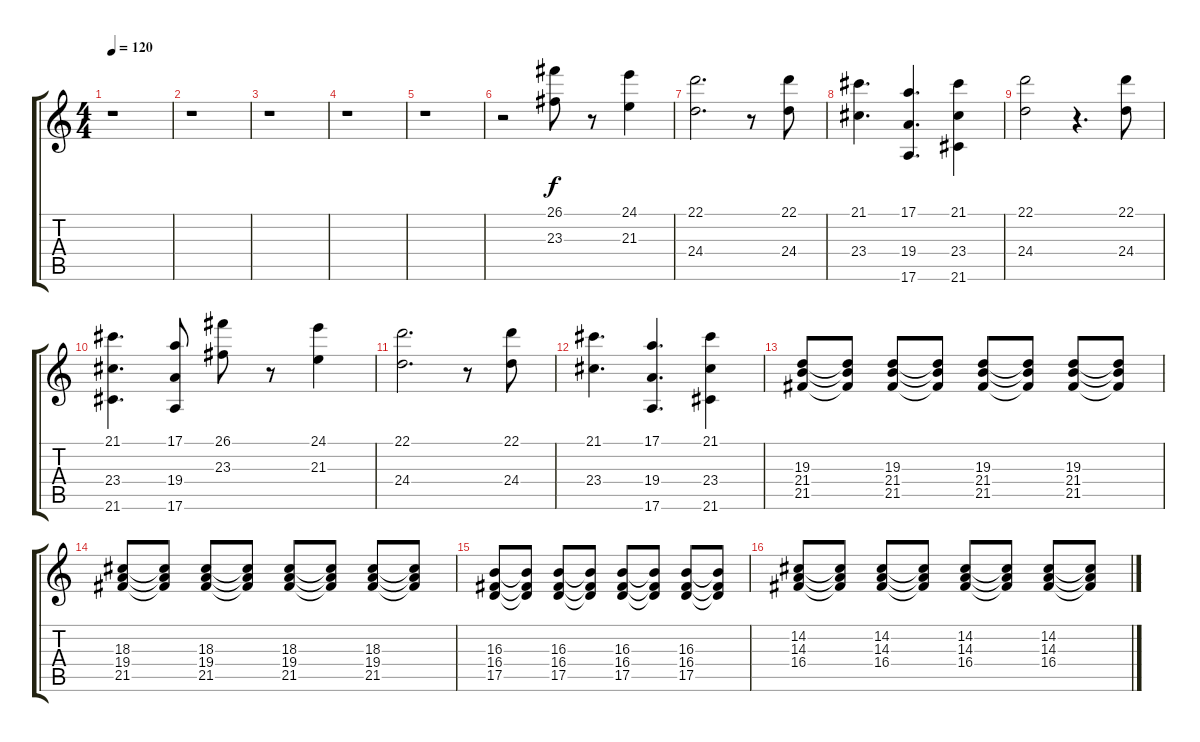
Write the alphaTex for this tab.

\track "" {instrument acousticgrandpiano}
\staff {score tabs}
\tuning (E4 B3 G3 D3 A2 E2) {hide}
\ts (4 4)
\tempo 120
\clef g2
\ks c
r.1{dy f} |
r.1 |
r.1 |
r.1 |
r.1 |
r.2 (26.1 23.3).8 r.8 (24.1 21.3).4 |
(22.1 24.4).2{d} r.8 (22.1 24.4).8 |
(21.1 23.4).4{d} (17.1 19.4 17.6).4{d} (21.1 23.4 21.6).4 |
(22.1 24.4).2 r.4{d} (22.1 24.4).8 |
(21.1 23.4 21.6).4{d} (17.1 19.4 17.6).8 (26.1 23.3).8 r.8 (24.1 21.3).4 |
(22.1 24.4).2{d} r.8 (22.1 24.4).8 |
(21.1 23.4).4{d} (17.1 19.4 17.6).4{d} (21.1 23.4 21.6).4 |
(19.3 21.4 21.5).8 (19.3{t} 21.4{t} 21.5{t}).8 (19.3 21.4 21.5).8 (19.3{t} 21.4{t} 21.5{t}).8 (19.3 21.4 21.5).8 (19.3{t} 21.4{t} 21.5{t}).8 (19.3 21.4 21.5).8 (19.3{t} 21.4{t} 21.5{t}).8 |
(18.3 19.4 21.5).8 (18.3{t} 19.4{t} 21.5{t}).8 (18.3 19.4 21.5).8 (18.3{t} 19.4{t} 21.5{t}).8 (18.3 19.4 21.5).8 (18.3{t} 19.4{t} 21.5{t}).8 (18.3 19.4 21.5).8 (18.3{t} 19.4{t} 21.5{t}).8 |
(16.3 16.4 17.5).8 (16.3{t} 16.4{t} 17.5{t}).8 (16.3 16.4 17.5).8 (16.3{t} 16.4{t} 17.5{t}).8 (16.3 16.4 17.5).8 (16.3{t} 16.4{t} 17.5{t}).8 (16.3 16.4 17.5).8 (16.3{t} 16.4{t} 17.5{t}).8 |
(14.2 14.3 16.4).8 (14.2{t} 14.3{t} 16.4{t}).8 (14.2 14.3 16.4).8 (14.2{t} 14.3{t} 16.4{t}).8 (14.2 14.3 16.4).8 (14.2{t} 14.3{t} 16.4{t}).8 (14.2 14.3 16.4).8 (14.2{t} 14.3{t} 16.4{t}).8
